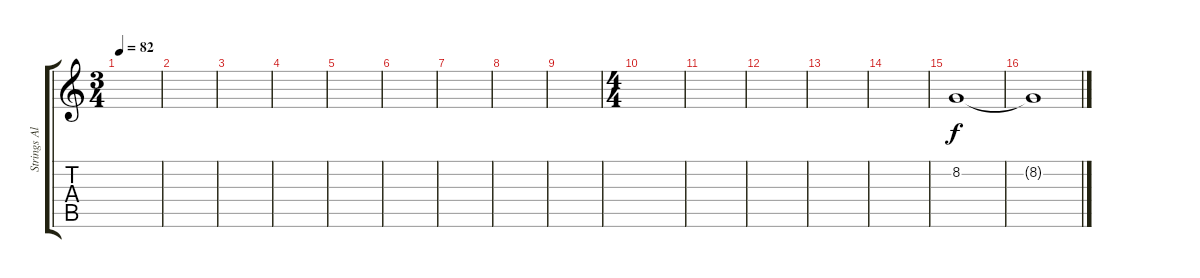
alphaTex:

\track ("Strings Alt" "Strings Al") {instrument synthstrings1}
\staff {score tabs}
\tuning (E4 B3 G3 D3 A2 E2) {hide}
\ts (3 4)
\tempo 82
\clef g2
\ks c
|
|
|
|
|
|
|
|
|
\ts (4 4)
|
|
|
|
|
8.2.1 |
8.2{t}.1
